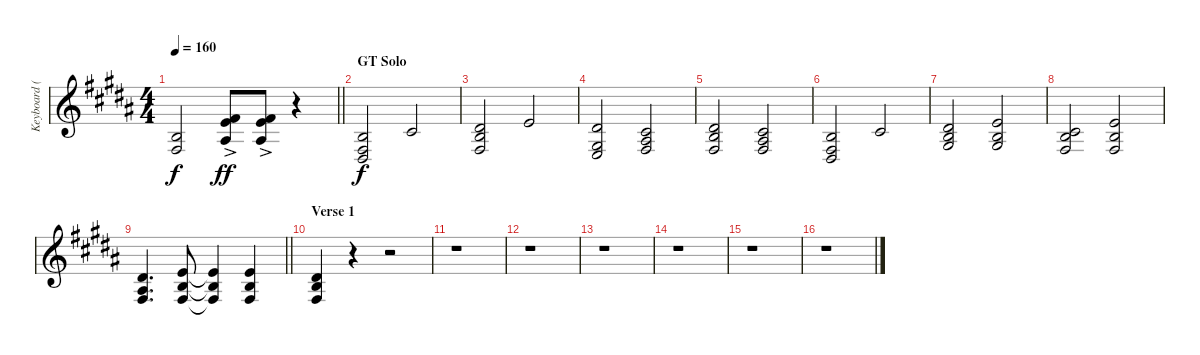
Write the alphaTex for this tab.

\track ("Keyboard (L)" "Keyboard (") {instrument acousticgrandpiano}
\staff {score}
\tuning (E4 B3 G3 D3 A2 E2 B1) {hide}
\ts (4 4)
\tempo 160
\clef g2
\barLineRight lightlight
\ks b
(0.2{t} 4.4{t}).2{dy f beam Up} (0.1 7.2 3.3{ac}).8{dy ff} (2.1 5.2 3.3{ac}).8 r.4 |
\section ("" "GT Solo")
(0.2 1.4 9.5).2{dy f} 2.2.2 |
(8.3 4.4 14.5).2{beam Up} 0.1.2 |
(4.2 1.3 2.4).2 (2.2 3.3 4.4).2 |
(0.2 8.3 4.4).2{beam Up} (2.2 3.3 4.4).2 |
(0.2 1.4 9.5).2 2.2.2 |
(0.2 1.3 13.4).2 (0.1 0.2 1.3).2 |
(0.2 6.3 9.5).2{beam Up} (0.1 0.2 4.4).2 |
\barLineRight lightlight
(8.3 4.4 13.5).4{d beam Up} (0.1 0.2 4.4).8 (0.1{t} 0.2{t} 4.4{t}).4 (0.1 0.2 4.4).4 |
\section ("" "Verse 1")
(0.2 8.3 4.4).4{beam Up} r.4 r.2 |
r.1 |
r.1 |
r.1 |
r.1 |
r.1 |
r.1
